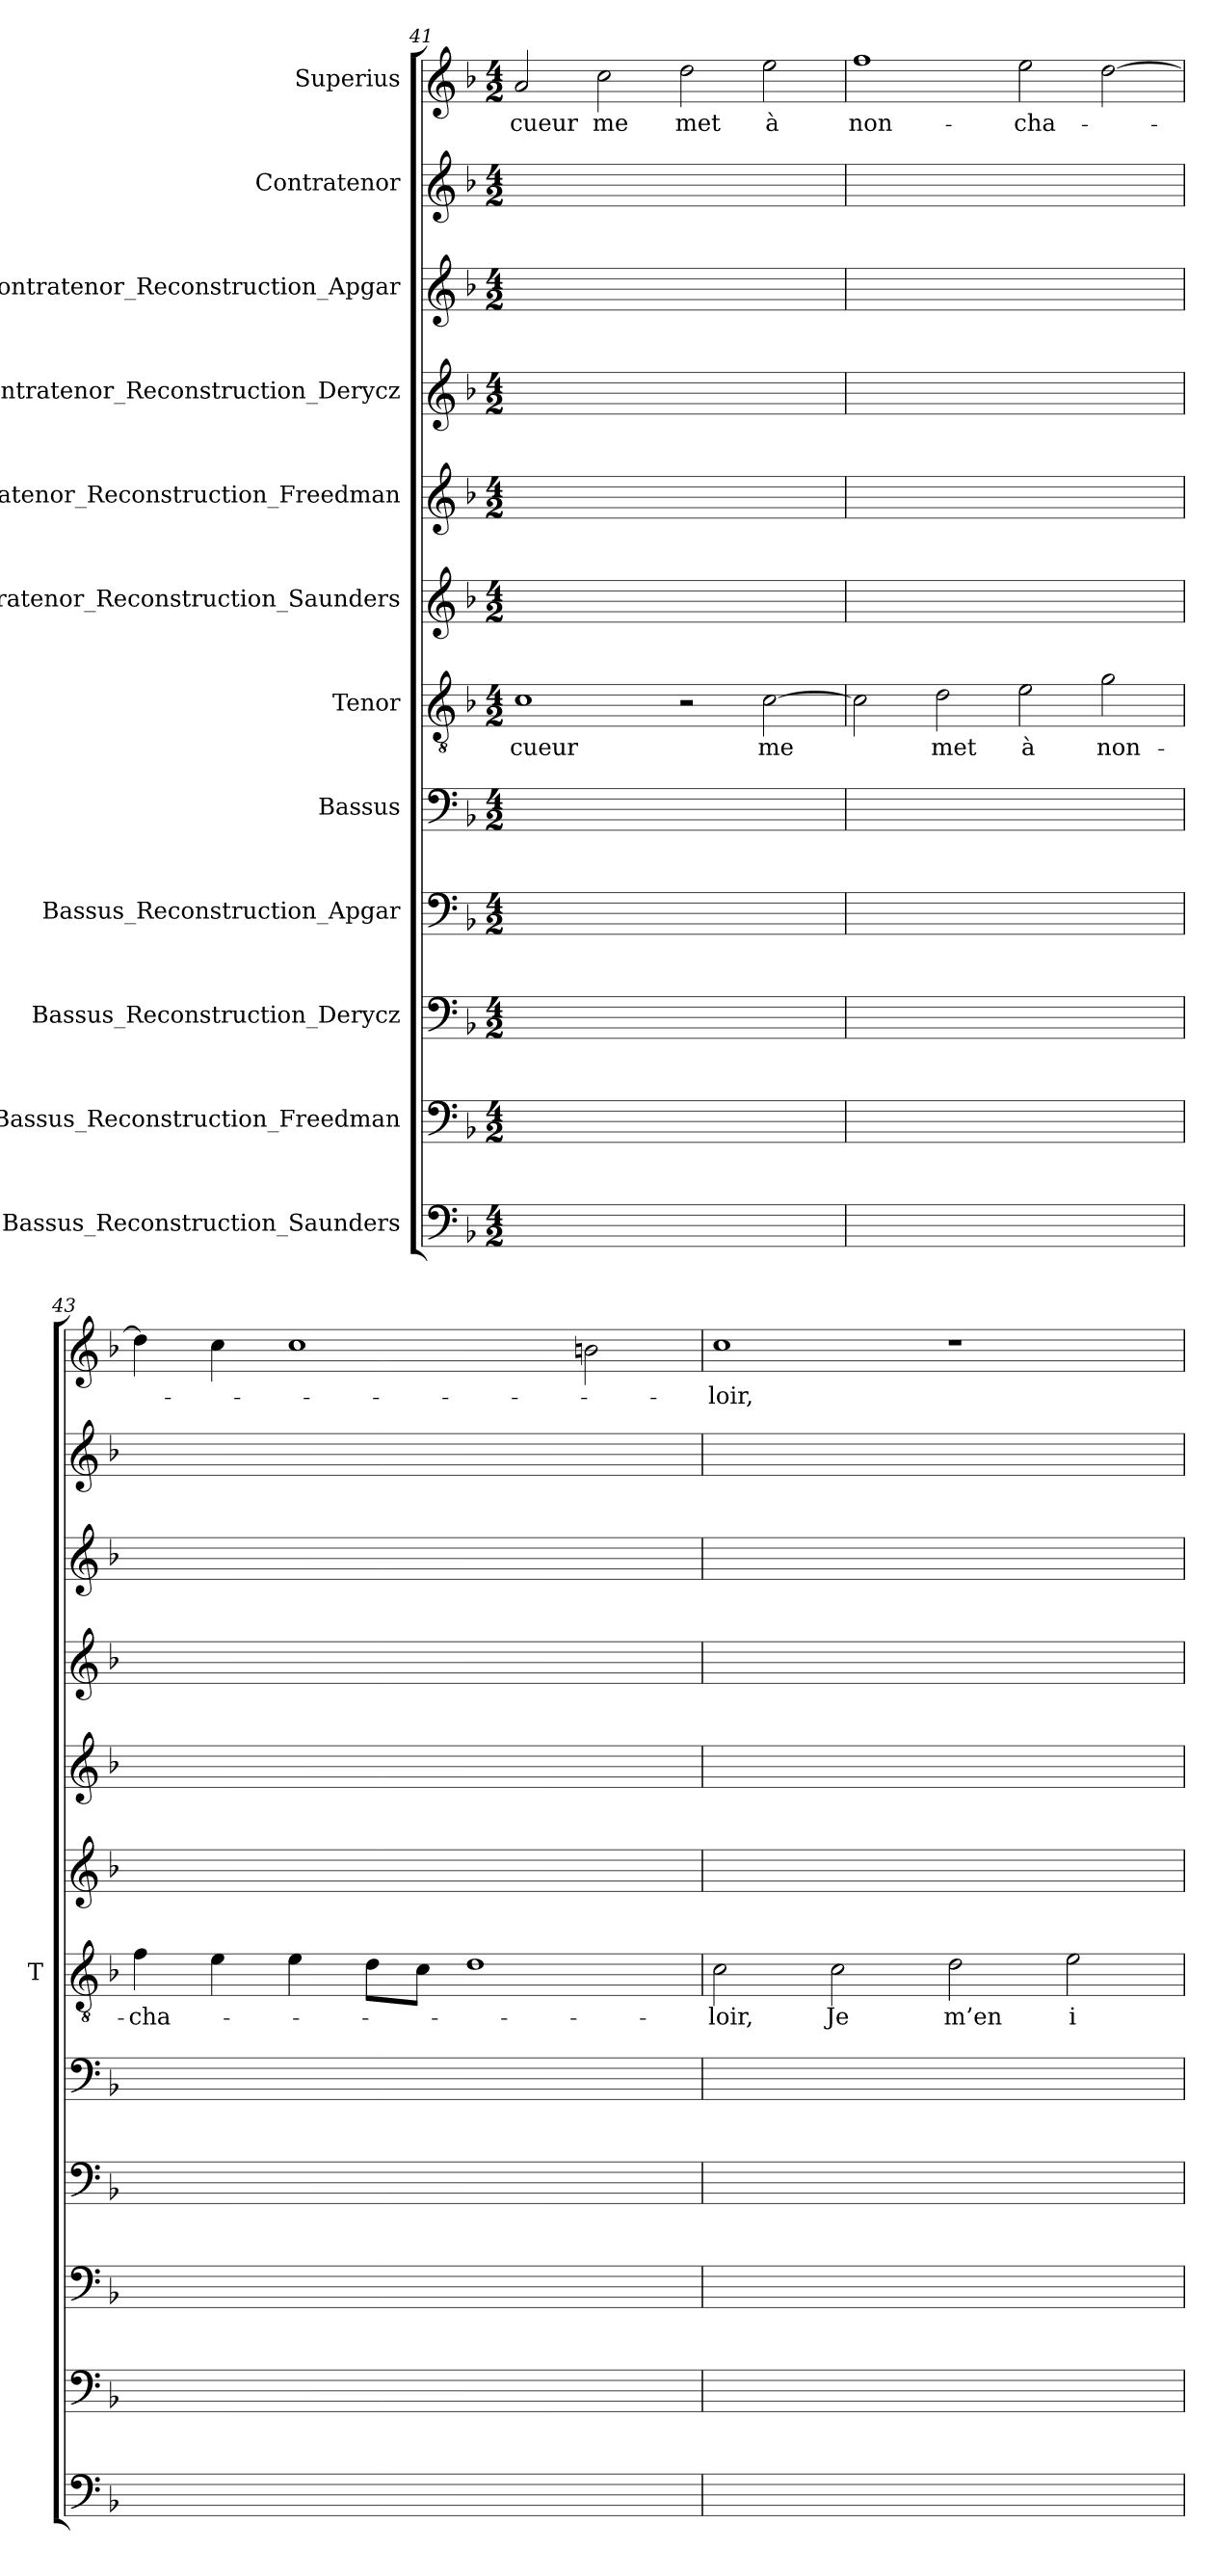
**kern	**kern	**kern	**kern	**kern	**kern	**text	**kern	**kern	**kern	**kern	**kern	**kern	**text
*part12	*part11	*part10	*part9	*part8	*part7	*part7	*part6	*part5	*part4	*part3	*part2	*part1	*part1
*staff12	*staff11	*staff10	*staff9	*staff8	*staff7	*staff7	*staff6	*staff5	*staff4	*staff3	*staff2	*staff1	*staff1
*I"Bassus_Reconstruction_Saunders	*I"Bassus_Reconstruction_Freedman	*I"Bassus_Reconstruction_Derycz	*I"Bassus_Reconstruction_Apgar	*I"Bassus	*I"Tenor	*	*I"Contratenor_Reconstruction_Saunders	*I"Contratenor_Reconstruction_Freedman	*I"Contratenor_Reconstruction_Derycz	*I"Contratenor_Reconstruction_Apgar	*I"Contratenor	*I"Superius	*
*	*	*	*	*	*I'T	*	*	*	*	*	*	*	*
*clefF4	*clefF4	*clefF4	*clefF4	*clefF4	*clefGv2	*	*clefG2	*clefG2	*clefG2	*clefG2	*clefG2	*clefG2	*
*k[b-]	*k[b-]	*k[b-]	*k[b-]	*k[b-]	*k[b-]	*	*k[b-]	*k[b-]	*k[b-]	*k[b-]	*k[b-]	*k[b-]	*
*M4/2	*M4/2	*M4/2	*M4/2	*M4/2	*M4/2	*	*M4/2	*M4/2	*M4/2	*M4/2	*M4/2	*M4/2	*
=41	=41	=41	=41	=41	=41	=41	=41	=41	=41	=41	=41	=41	=41
0ryy	0ryy	0ryy	0ryy	0ryy	1c	-cueur	0ryy	0ryy	0ryy	0ryy	0ryy	2a	-cueur
.	.	.	.	.	.	.	.	.	.	.	.	2cc	-me
.	.	.	.	.	2r	.	.	.	.	.	.	2dd	-met
.	.	.	.	.	[2c	-me	.	.	.	.	.	2ee	-à
=42	=42	=42	=42	=42	=42	=42	=42	=42	=42	=42	=42	=42	=42
0ryy	0ryy	0ryy	0ryy	0ryy	2c]	.	0ryy	0ryy	0ryy	0ryy	0ryy	1ff	non-
.	.	.	.	.	2d	-met	.	.	.	.	.	.	.
.	.	.	.	.	2e	-à	.	.	.	.	.	2ee	cha-
.	.	.	.	.	2g	non-	.	.	.	.	.	[2dd	.
=43	=43	=43	=43	=43	=43	=43	=43	=43	=43	=43	=43	=43	=43
0ryy	0ryy	0ryy	0ryy	0ryy	4f	cha-	0ryy	0ryy	0ryy	0ryy	0ryy	4dd]	.
.	.	.	.	.	4e	.	.	.	.	.	.	4cc	.
.	.	.	.	.	4e	.	.	.	.	.	.	1cc	.
.	.	.	.	.	8dL	.	.	.	.	.	.	.	.
.	.	.	.	.	8cJ	.	.	.	.	.	.	.	.
.	.	.	.	.	1d	.	.	.	.	.	.	.	.
.	.	.	.	.	.	.	.	.	.	.	.	2bn	.
=44	=44	=44	=44	=44	=44	=44	=44	=44	=44	=44	=44	=44	=44
0ryy	0ryy	0ryy	0ryy	0ryy	2c	-loir,	0ryy	0ryy	0ryy	0ryy	0ryy	1cc	-loir,
.	.	.	.	.	2c	-Je	.	.	.	.	.	.	.
.	.	.	.	.	2d	-m’en	.	.	.	.	.	1r	.
.	.	.	.	.	2e	i-	.	.	.	.	.	.	.
=	=	=	=	=	=	=	=	=	=	=	=	=	=
*-	*-	*-	*-	*-	*-	*-	*-	*-	*-	*-	*-	*-	*-
